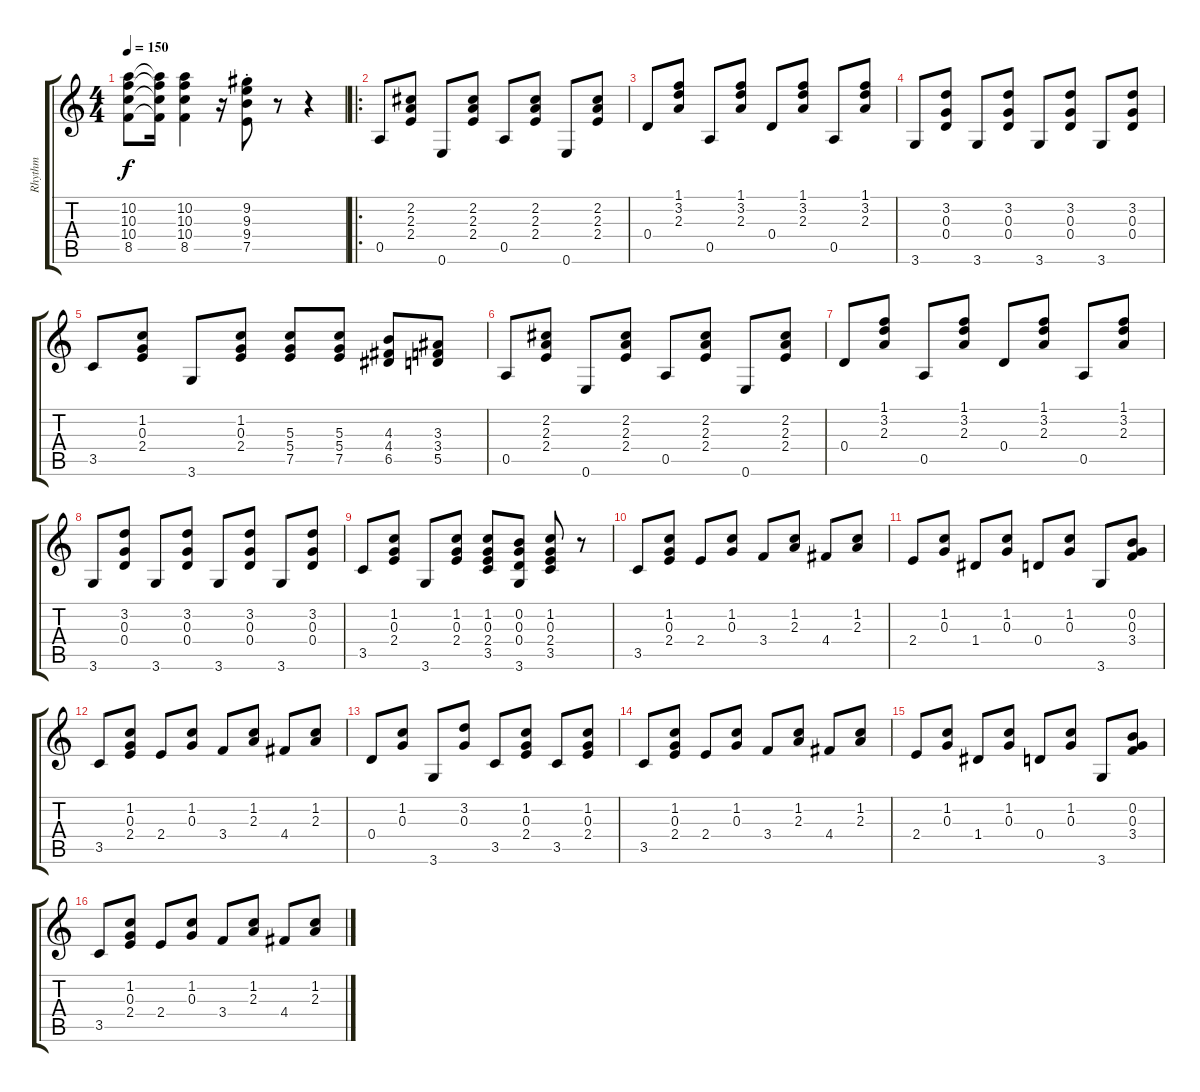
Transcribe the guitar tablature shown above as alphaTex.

\track ("Rhythm" "Rhythm") {instrument acousticguitarsteel}
\staff {score tabs}
\tuning (E4 B3 G3 D3 A2 E2) {hide}
\ts (4 4)
\tempo 150
\clef g2
\ks c
(10.2 10.3 10.4 8.5).8{dy f instrument acousticguitarsteel} (10.2{t} 10.3{t} 10.4{t} 8.5{t}).16 (10.2 10.3 10.4 8.5).4 r.16 (9.2{st} 9.3 9.4 7.5).8 r.8 r.4 |
\ro
0.5.8 (2.2 2.3 2.4).8 0.6.8 (2.2 2.3 2.4).8 0.5.8 (2.2 2.3 2.4).8 0.6.8 (2.2 2.3 2.4).8 |
0.4.8 (1.1 3.2 2.3).8 0.5.8 (1.1 3.2 2.3).8 0.4.8 (1.1 3.2 2.3).8 0.5.8 (1.1 3.2 2.3).8 |
3.6.8 (3.2 0.3 0.4).8 3.6.8 (3.2 0.3 0.4).8 3.6.8 (3.2 0.3 0.4).8 3.6.8 (3.2 0.3 0.4).8 |
3.5.8 (1.2 0.3 2.4).8 3.6.8 (1.2 0.3 2.4).8 (5.3 5.4 7.5).8 (5.3 5.4 7.5).8 (4.3 4.4 6.5).8 (3.3 3.4 5.5).8 |
0.5.8 (2.2 2.3 2.4).8 0.6.8 (2.2 2.3 2.4).8 0.5.8 (2.2 2.3 2.4).8 0.6.8 (2.2 2.3 2.4).8 |
0.4.8 (1.1 3.2 2.3).8 0.5.8 (1.1 3.2 2.3).8 0.4.8 (1.1 3.2 2.3).8 0.5.8 (1.1 3.2 2.3).8 |
3.6.8 (3.2 0.3 0.4).8 3.6.8 (3.2 0.3 0.4).8 3.6.8 (3.2 0.3 0.4).8 3.6.8 (3.2 0.3 0.4).8 |
3.5.8 (1.2 0.3 2.4).8 3.6.8 (1.2 0.3 2.4).8 (1.2 0.3 2.4 3.5).8 (0.2 0.3 0.4 3.6).8 (1.2 0.3 2.4 3.5).8 r.8 |
3.5.8 (1.2 0.3 2.4).8 2.4.8 (1.2 0.3).8 3.4.8 (1.2 2.3).8 4.4.8 (1.2 2.3).8 |
2.4.8 (1.2 0.3).8 1.4.8 (1.2 0.3).8 0.4.8 (1.2 0.3).8 3.6.8 (0.2 0.3 3.4).8 |
3.5.8 (1.2 0.3 2.4).8 2.4.8 (1.2 0.3).8 3.4.8 (1.2 2.3).8 4.4.8 (1.2 2.3).8 |
0.4.8 (1.2 0.3).8 3.6.8 (3.2 0.3).8 3.5.8 (1.2 0.3 2.4).8 3.5.8 (1.2 0.3 2.4).8 |
3.5.8 (1.2 0.3 2.4).8 2.4.8 (1.2 0.3).8 3.4.8 (1.2 2.3).8 4.4.8 (1.2 2.3).8 |
2.4.8 (1.2 0.3).8 1.4.8 (1.2 0.3).8 0.4.8 (1.2 0.3).8 3.6.8 (0.2 0.3 3.4).8 |
3.5.8 (1.2 0.3 2.4).8 2.4.8 (1.2 0.3).8 3.4.8 (1.2 2.3).8 4.4.8 (1.2 2.3).8
